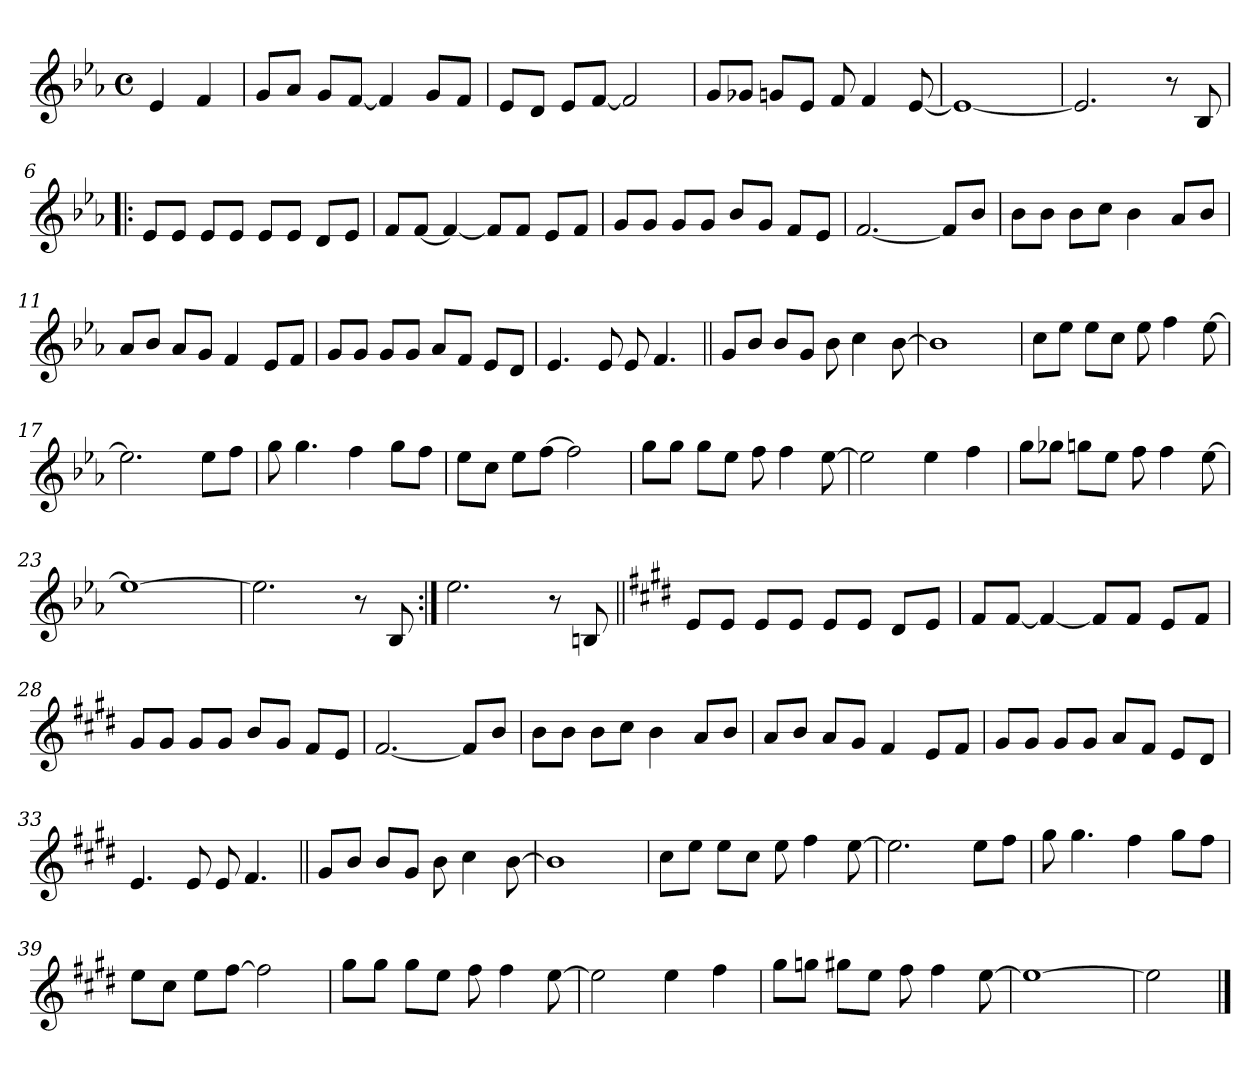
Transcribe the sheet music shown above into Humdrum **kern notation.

**kern
*part1
*staff1
*clefG2
*k[b-e-a-]
*E-:
*M4/4
*met(c)
=
4e-/
4f/
=1
8g/L
8a-/J
8g/L
[8f/J
4f/]
8g/L
8f/J
=2
8e-/L
8d/J
8e-/L
[8f/J
2f/]
=3
8g/L
8g-X/J
8gn/L
8e-/J
8f/
4f/
[8e-/
!!LO:LB:g=z
=4
1e-_
=5
2.e-/]
8r
8B-/
=6!|:
8e-/L
8e-/J
8e-/L
8e-/J
8e-/L
8e-/J
8d/L
8e-/J
=7
8f/L
[8f/J
4f/_
8f/L]
8f/J
8e-/L
8f/J
!!LO:LB:g=z
=8
8g/L
8g/J
8g/L
8g/J
8b-/L
8g/J
8f/L
8e-/J
=9
[2.f/
8f/L]
8b-/J
=10
8b-\L
8b-\J
8b-\L
8cc\J
4b-\
8a-/L
8b-/J
=11
8a-/L
8b-/J
8a-/L
8g/J
4f/
8e-/L
8f/J
!!LO:LB:g=z
=12
8g/L
8g/J
8g/L
8g/J
8a-/L
8f/J
8e-/L
8d/J
=13
4.e-/
8e-/
8e-/
4.f/
=14||
8g/L
8b-/J
8b-/L
8g/J
8b-\
4cc\
[8b-\
=15
1b-]
!!LO:LB:g=z
=16
8cc\L
8ee-\J
8ee-\L
8cc\J
8ee-\
4ff\
[8ee-\
=17
2.ee-\]
8ee-\L
8ff\J
=18
8gg\
4.gg\
4ff\
8gg\L
8ff\J
=19
8ee-\L
8cc\J
8ee-\L
[8ff\J
2ff\]
=20
8gg\L
8gg\J
8gg\L
8ee-\J
8ff\
4ff\
[8ee-\
!!LO:LB:g=z
=21
2ee-\]
4ee-\
4ff\
=22
8gg\L
8gg-X\J
8ggn\L
8ee-\J
8ff\
4ff\
[8ee-\
=23
1ee-_
=24
2.ee-\]
8r
8B-/
=25:|!
(>2.ee-\
8r
8Bn/
!!LO:LB:g=z
=26||
*k[f#c#g#d#]
*E:
8e/L
8e/J
8e/L
8e/J
8e/L
8e/J
8d#/L
8e/J
=27
8f#/L
[8f#/J
4f#/_
8f#/L]
8f#/J
8e/L
8f#/J
=28
8g#/L
8g#/J
8g#/L
8g#/J
8b/L
8g#/J
8f#/L
8e/J
=29
[2.f#/
8f#/L]
8b/J
!!LO:LB:g=z
=30
8b\L
8b\J
8b\L
8cc#\J
4b\
8a/L
8b/J
=31
8a/L
8b/J
8a/L
8g#/J
4f#/
8e/L
8f#/J
=32
8g#/L
8g#/J
8g#/L
8g#/J
8a/L
8f#/J
8e/L
8d#/J
=33
4.e/
8e/
8e/
4.f#/
!!LO:LB:g=z
=34||
8g#/L
8b/J
8b/L
8g#/J
8b\
4cc#\
[8b\
=35
1b]
=36
8cc#\L
8ee\J
8ee\L
8cc#\J
8ee\
4ff#\
[8ee\
=37
2.ee\]
8ee\L
8ff#\J
!!LO:LB:g=z
=38
8gg#\
4.gg#\
4ff#\
8gg#\L
8ff#\J
=39
8ee\L
8cc#\J
8ee\L
[8ff#\J
2ff#\]
=40
8gg#\L
8gg#\J
8gg#\L
8ee\J
8ff#\
4ff#\
[8ee\
=41
2ee\]
4ee\
4ff#\
!!LO:LB:g=z
=42
8gg#\L
8ggn\J
8gg#X\L
8ee\J
8ff#\
4ff#\
[8ee\
=43
1ee_
=44
2ee\]
==
*-
